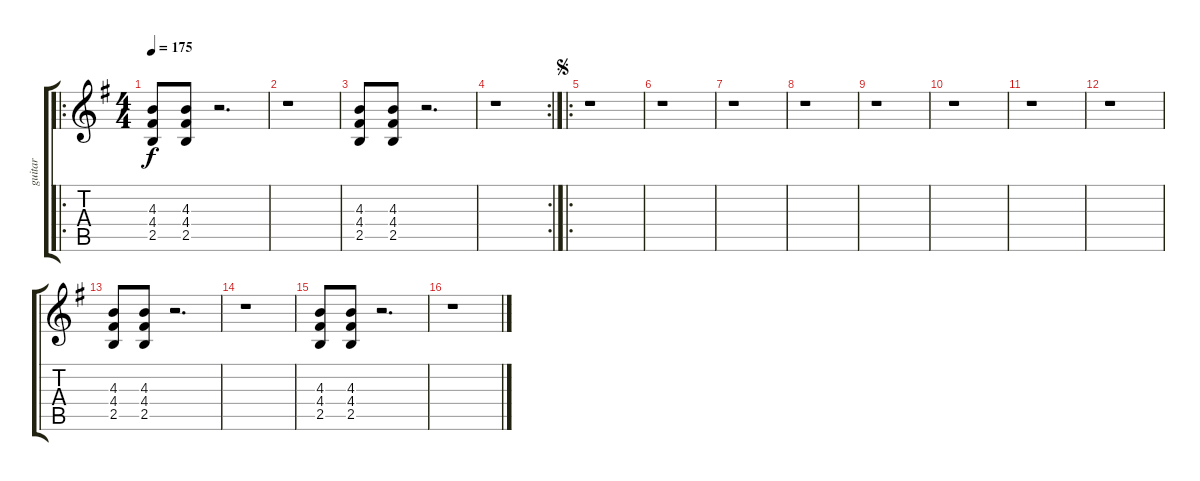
\track ("guitar" "guitar") {instrument distortionguitar}
\staff {score tabs}
\tuning (E4 B3 G3 D3 A2 E2) {hide}
\ro
\ts (4 4)
\tempo 175
\clef g2
\ks g
(4.3 4.4 2.5).8{dy f} (4.3 4.4 2.5).8 r.2{d} |
r.1 |
(4.3 4.4 2.5).8 (4.3 4.4 2.5).8 r.2{d} |
\rc 2
r.1 |
\ro
\jump segno
r.1 |
r.1 |
r.1 |
r.1 |
r.1 |
r.1 |
r.1 |
r.1 |
(4.3 4.4 2.5).8 (4.3 4.4 2.5).8 r.2{d} |
r.1 |
(4.3 4.4 2.5).8 (4.3 4.4 2.5).8 r.2{d} |
r.1
